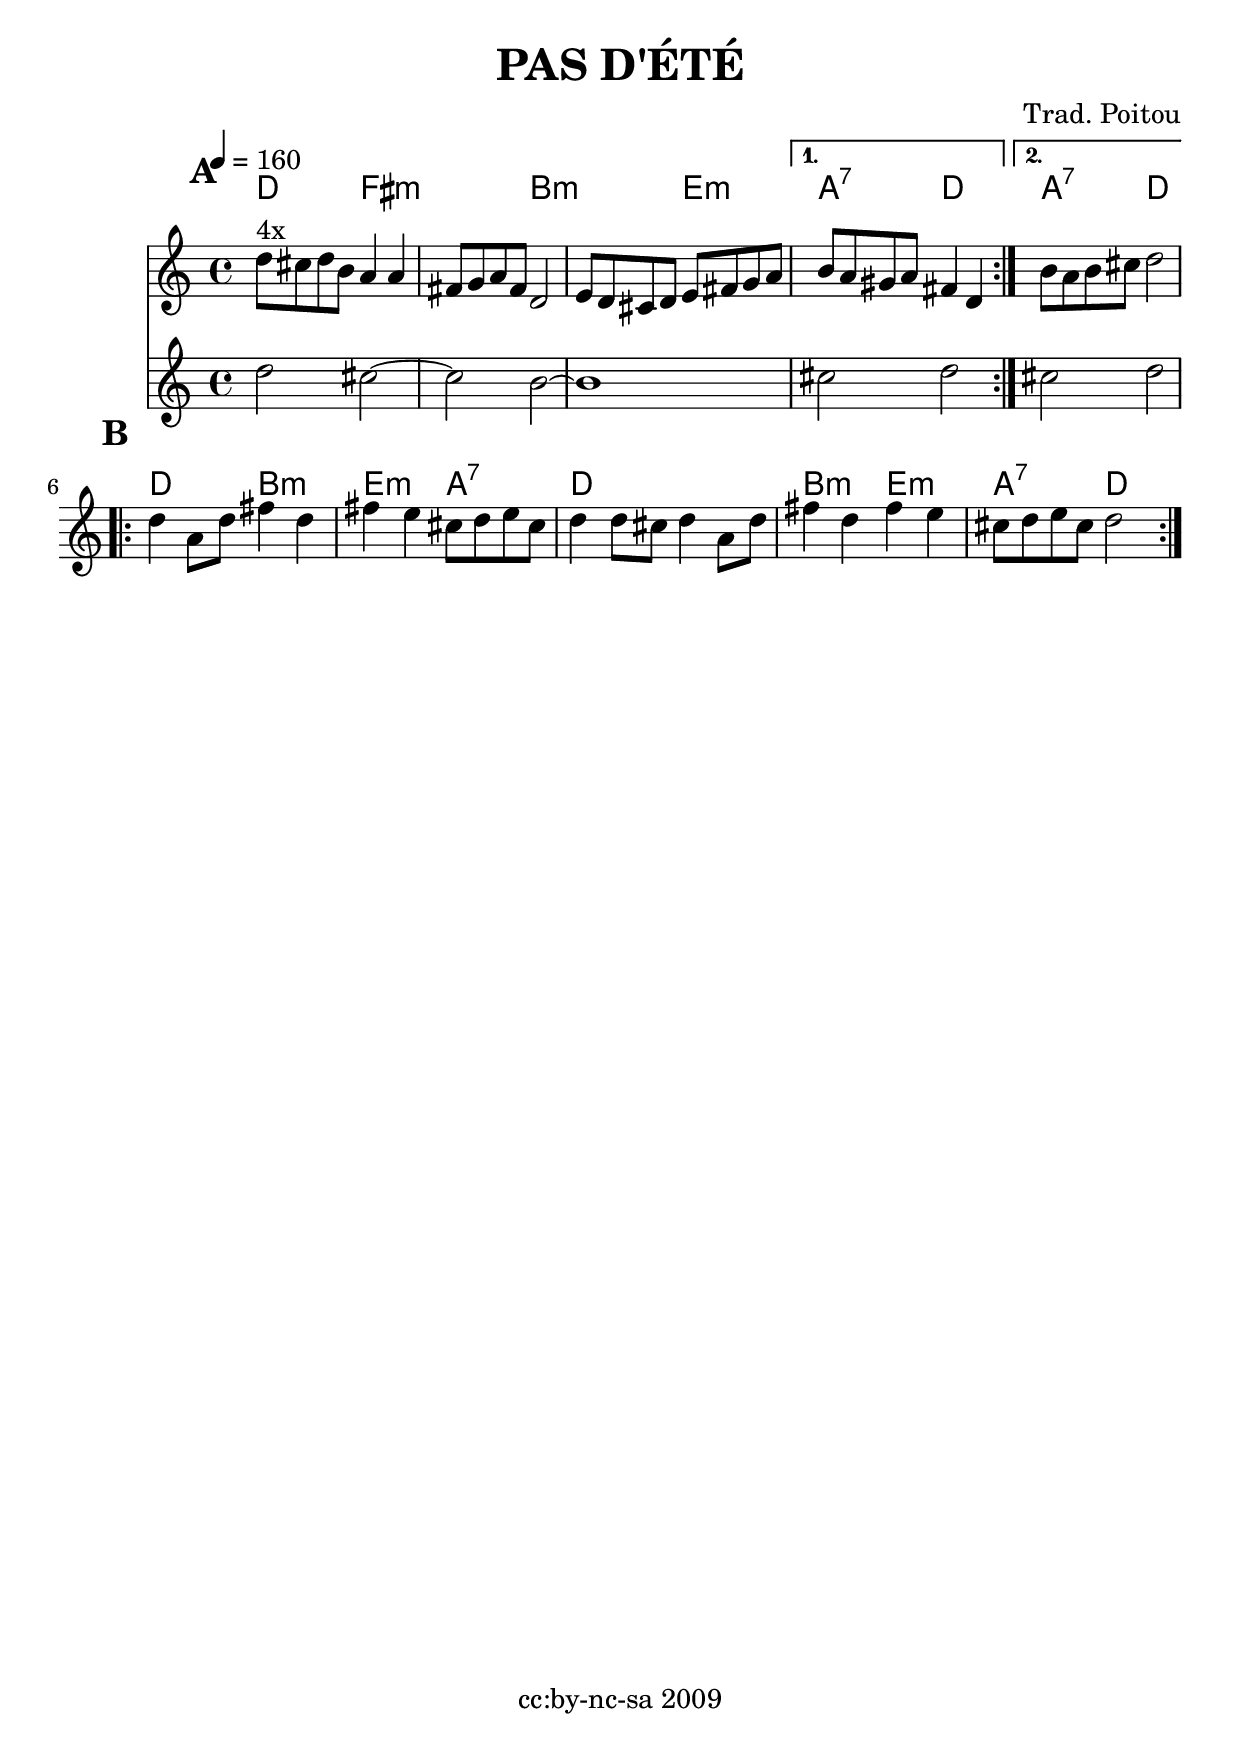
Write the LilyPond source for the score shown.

\version "2.8.0"
#(set-default-paper-size "a4")
#(set-global-staff-size 24)

\header{
	title = "PAS D'ÉTÉ"
	subtitle = ""
	composer = "Trad. Poitou"
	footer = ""
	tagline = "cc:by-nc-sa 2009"
	dedication = ""
}
harmonies = { \chords {
d2 fis:m s b:m s e:m a:7 d | a:7 d
d b:m e:m a:7 d s b:m e:m a:7 d
}}
melodie   = \relative c'' { 
\tempo 4 = 160
\time 4/4
\mark \default 
\repeat volta 2{
d8^"4x" cis d b a4 a fis8 g a fis d2
e8 d cis d e fis g a }
\alternative {{b a gis a fis4 d}{b'8 a b cis d2}}  \break
\mark \default 
\repeat volta 2{
\repeat unfold 2{d4 a8 d fis4 d fis e cis8 d e cis} \alternative {{d4 d8 cis}{d2}}
}

}
droite    = \relative c'' { 
d2 cis~cis b~b1 cis2 d | cis d
}
gauche    = \relative c { 

}

\score {
  <<
	\new ChordNames \harmonies	%grave les accords au dessus 	
	\new Staff = "" { \clef "treble" \override Score.RehearsalMark #'padding = #5 \set Score.markFormatter = #format-mark-circle-letters \set Score.skipBars = ##t \melodie }

	\new PianoStaff = "" <<
       \new Staff = "droite" { \droite }
 %      \new Staff = "gauche" { \clef "bass" \gauche }
    >>
  >>    
  \midi {
    }
  \layout { }
}

